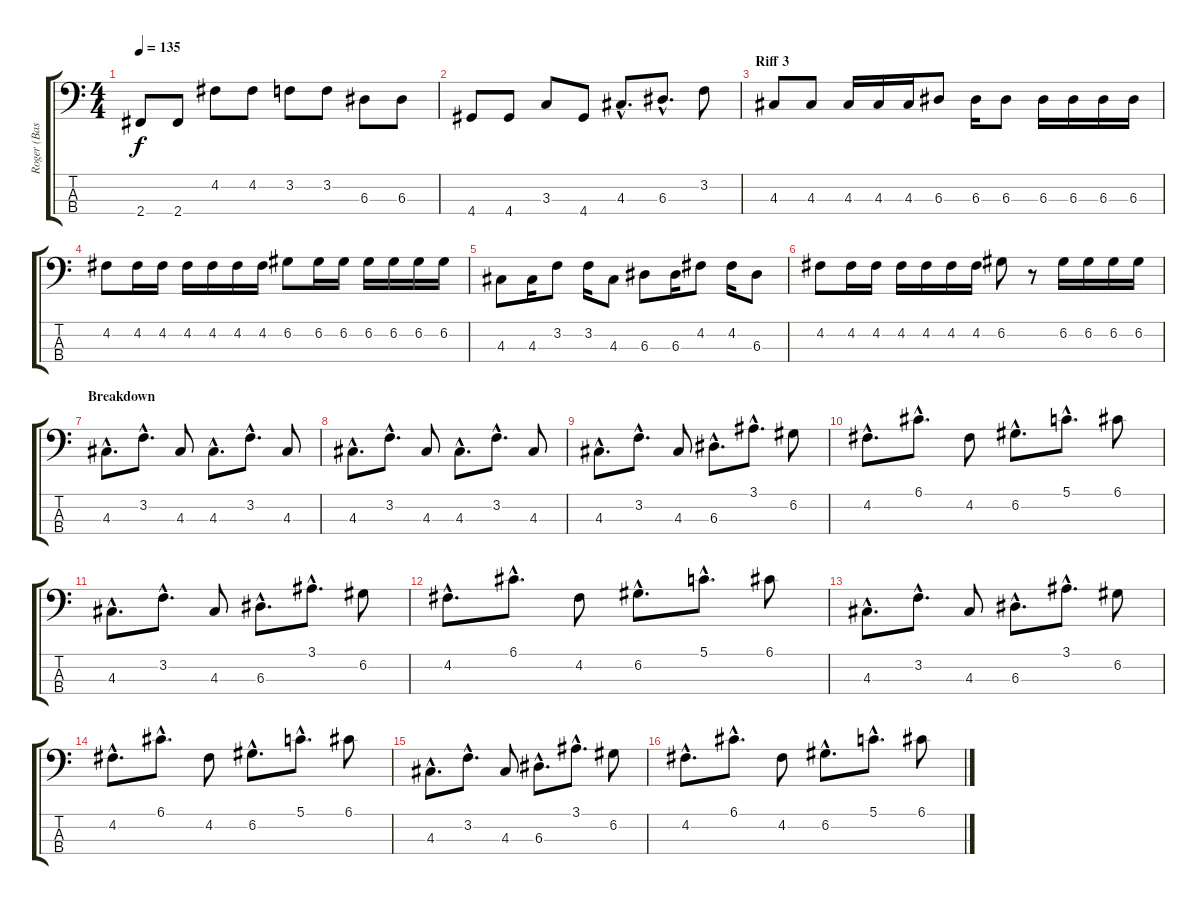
\track ("Roger (Bass)" "Roger (Bas") {instrument electricbasspick}
\staff {score tabs}
\tuning (G2 D2 A1 E1) {hide}
\ts (4 4)
\tempo 135
\clef f4
\ks c
2.4.8{dy f} 2.4.8 4.2.8 4.2.8 3.2.8 3.2.8 6.3.8 6.3.8 |
4.4.8 4.4.8 3.3.8 4.4.8 4.3{hac}.8{d} 6.3{hac}.8{d} 3.2.8 |
\section ("" "Riff 3")
4.3.8 4.3.8 4.3.16 4.3.16 4.3.16 6.3.8 6.3.16 6.3.8 6.3.16 6.3.16 6.3.16 6.3.16 |
4.2.8 4.2.16 4.2.16 4.2.16 4.2.16 4.2.16 4.2.16 6.2.8 6.2.16 6.2.16 6.2.16 6.2.16 6.2.16 6.2.16 |
4.3.8 4.3.16 3.2.8 3.2.16 4.3.8 6.3.8 6.3.16 4.2.8 4.2.16 6.3.8 |
4.2.8 4.2.16 4.2.16 4.2.16 4.2.16 4.2.16 4.2.16 6.2.8 r.8 6.2.16 6.2.16 6.2.16 6.2.16 |
\section ("" "Breakdown")
4.3{hac}.8{d} 3.2{hac}.8{d} 4.3.8 4.3{hac}.8{d} 3.2{hac}.8{d} 4.3.8 |
4.3{hac}.8{d} 3.2{hac}.8{d} 4.3.8 4.3{hac}.8{d} 3.2{hac}.8{d} 4.3.8 |
4.3{hac}.8{d} 3.2{hac}.8{d} 4.3.8 6.3{hac}.8{d} 3.1{hac}.8{d} 6.2.8 |
4.2{hac}.8{d} 6.1{hac}.8{d} 4.2.8 6.2{hac}.8{d} 5.1{hac}.8{d} 6.1.8 |
4.3{hac}.8{d} 3.2{hac}.8{d} 4.3.8 6.3{hac}.8{d} 3.1{hac}.8{d} 6.2.8 |
4.2{hac}.8{d} 6.1{hac}.8{d} 4.2.8 6.2{hac}.8{d} 5.1{hac}.8{d} 6.1.8 |
4.3{hac}.8{d} 3.2{hac}.8{d} 4.3.8 6.3{hac}.8{d} 3.1{hac}.8{d} 6.2.8 |
4.2{hac}.8{d} 6.1{hac}.8{d} 4.2.8 6.2{hac}.8{d} 5.1{hac}.8{d} 6.1.8 |
4.3{hac}.8{d} 3.2{hac}.8{d} 4.3.8 6.3{hac}.8{d} 3.1{hac}.8{d} 6.2.8 |
4.2{hac}.8{d} 6.1{hac}.8{d} 4.2.8 6.2{hac}.8{d} 5.1{hac}.8{d} 6.1.8
